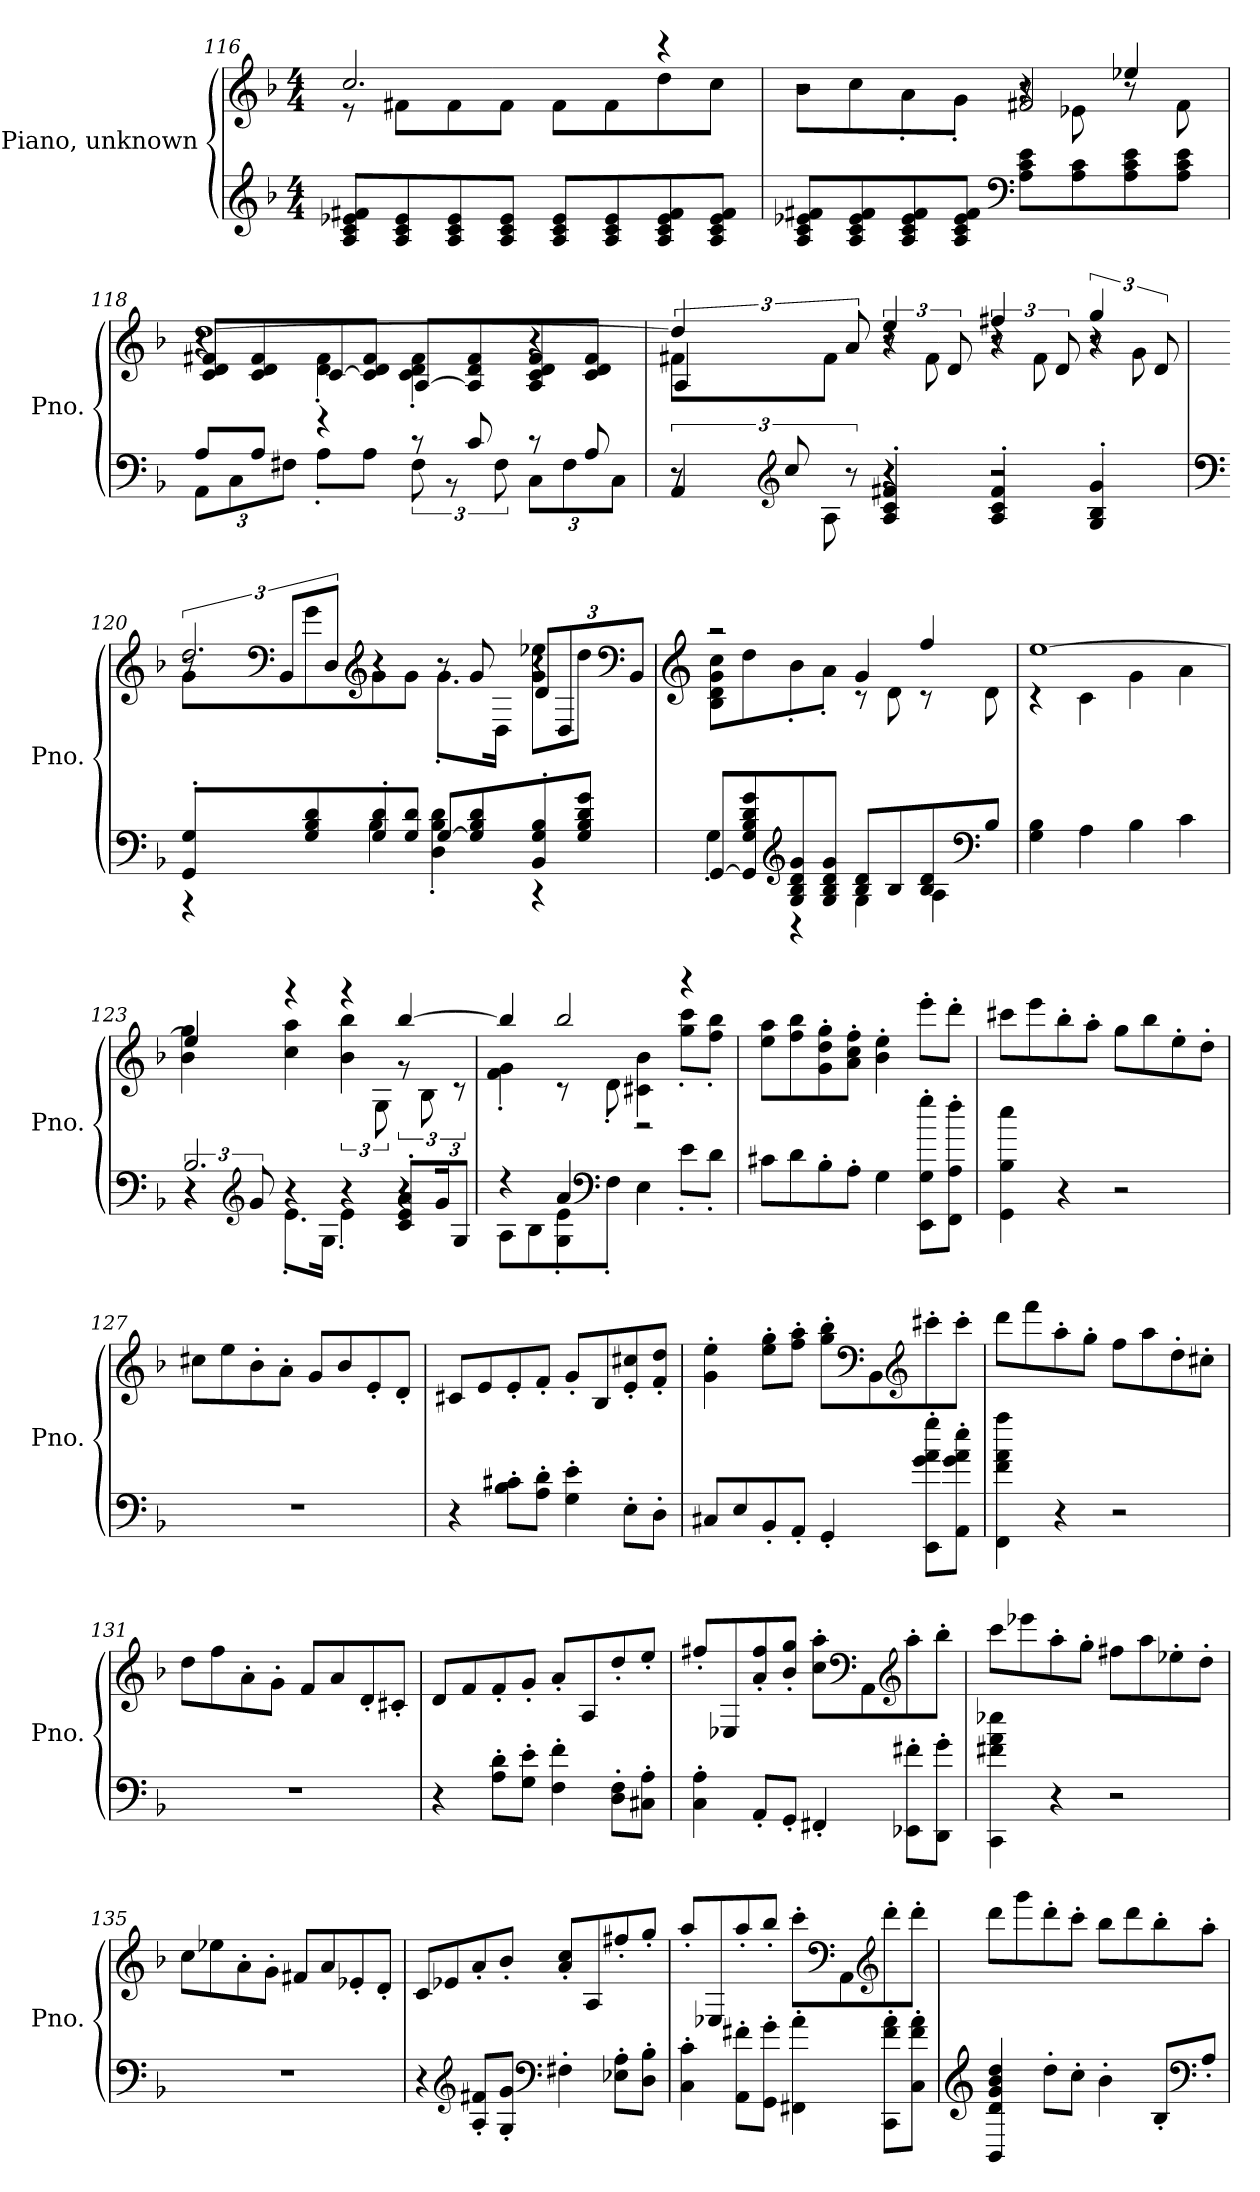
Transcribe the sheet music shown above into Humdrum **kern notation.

**kern	**kern
*part1	*part1
*staff2	*staff1
*I"Piano, unknown	*
*I'Pno.	*
!!LO:LB:g=z
*clefG2	*clefG2
*k[b-]	*k[b-]
*M4/4	*M4/4
=116	=116
*	*^
8A/ 8c/ 8e-X/ 8f#X/L	2.cc/	8r
8A/ 8c/ 8e-/	.	8f#X\L
8A/ 8c/ 8e-/	.	8f#\
8A/ 8c/ 8e-/J	.	8f#\J
8A/ 8c/ 8e-/L	.	8f#\L
8A/ 8c/ 8e-/	.	8f#\
8A/ 8c/ 8e-/ 8f#/	4r	8dd\
8A/ 8c/ 8e-/ 8f#/J	.	8cc\J
=117	=117	=117
*	*	*^
8A/ 8c/ 8e-X/ 8f#X/L	2r	8b-\L	2r
8A/ 8c/ 8e-/ 8f#/	.	8cc\	.
8A/ 8c/ 8e-/ 8f#/	.	8a'\	.
8A/ 8c/ 8e-/ 8f#/J	.	8g'\J	.
*clefF4	*	*	*
8A\ 8c\ 8e-\L	4r	8r	2f#X/
8A\ 8c\	.	8e-X\	.
8A\ 8c\ 8e-\	4ee-X/	8r	.
8A\ 8c\ 8e-\J	.	8f#\	.
!!LO:LB:g=z	!!	!!
=118	=118	=118	=118
*^	*	*	*
*	*Xbrackettup	*	*	*
8A/L	12AA\L	[1dd	4r	8c/ 8d/ 8f#X/L
.	12C\	.	.	.
8A/J	.	.	.	8c/ 8d/ 8f#/
.	12F#X\J	.	.	.
4r	8A'\L	.	4d\' 4f#\'	[8c/
.	8A\J	.	.	8c/] 8d/ 8f#/J
*	*brackettup	*	*	*
8r	12F#\	.	4c\' 4d\' 4f#\'	[8A/L
.	12r	.	.	.
8c/	.	.	.	8A/] 8d/ 8f#/
.	12F#\	.	.	.
*	*Xbrackettup	*	*	*
8r	12C\L	.	4r	8A/ 8c/ 8d/ 8f#/
.	12F#\	.	.	.
8A/	.	.	.	8c/ 8d/ 8f#/J
.	12C\J	.	.	.
*v	*v	*	*	*
=119	=119	=119	=119
*brackettup	*	*	*
*^	*	*	*
*	*^	*	*	*
12r	8r	4AA/	4dd/]	8f#X\L	6A/
*clefG2	*	*	*	*	*
12cc/	.	.	.	.	.
.	8A\	.	.	8f#\J	.
12r	.	.	.	.	12a/
4A/' 4c/' 4f#X/'	4r	4r	4ee/	8r	6r
.	.	.	.	8f#\	.
.	.	.	.	.	12d/
4A/' 4c/' 4f#/'	2r	2r	4ff#X/	8r	6r
.	.	.	.	8f#\	.
.	.	.	.	.	12d/
4G/' 4B-/' 4g/'	.	.	4r	8r	6gg/
.	.	.	.	8g\	.
.	.	.	.	.	12d/
*v	*v	*v	*	*	*
!!LO:LB:g=z	!!	!!
=120	=120	=120	=120
*clefF4	*	*	*
*^	*	*	*
8GG/' 8G/'L	4r	2.dd/	8g\L	12r
*	*	*clefF4	*	*
.	.	.	.	12BB-/L
8G/ 8B-/ 8d/	.	.	8g\	.
.	.	.	.	12D/J
*	*	*clefG2	*	*
8G/' 8d/'	4B-\	.	8g\	4r
8G/ 8d/J	.	.	8g\J	.
[8G/L	4D\' 4B-\' 4d\'	.	8.g'\L	8r
8G/] 8B-/ 8d/	.	.	.	8g/
.	.	.	16D\Jk	.
*	*	*	*	*Xbrackettup
8BB-/' 8G/' 8B-/'	4r	4r	8g\ 8ee-X\L	12d/L
.	.	.	.	12D/
8G/ 8B-/ 8d/ 8g/J	.	.	8dd\J	.
*	*	*clefF4	*	*
.	.	.	.	12BB-/J
*	*	*v	*v	*v
=121	=121	=121
*	*	*clefG2
*	*	*^
[8GG/L	4G'\	2r	8B-\ 8d\ 8g\ 8cc\L
8GG/] 8G/ 8B-/ 8d/ 8g/	.	.	8dd\
*clefG2	*	*	*
8G/ 8B-/ 8d/ 8g/	4r	.	8b-'\
8G/ 8B-/ 8d/ 8g/J	.	.	8a'\J
8B-/ 8d/L	4G\	4g/	8r
8B-/	.	.	8d\
8B-/ 8d/	4A\	4ff/	8r
*clefF4	*	*	*
8B-/J	.	.	8d\
*v	*v	*	*
=122	=122	=122
4G\ 4B-\	[1ee	4r
4A\	.	4c\
4B-\	.	4g\
4c\	.	4a\
!!LO:LB:g=z	!!
=123	=123	=123
*^	*	*
*	*^	*	*
6r	4r	2.B-/	4ee/]	4b-\ 4gg\
*clefG2	*	*	*	*
12g/	.	.	.	.
4r	8.e'\L	.	4r	4cc\ 4aa\
.	16G\Jk	.	.	.
*	*	*	*	*brackettup
4r	4e'\	.	4r	6b-\ 6bb-\
.	.	.	.	12G\
8c/' 8e/' 8a/'L	4r	4r	[4bb-/	12r
.	.	.	.	12B-\
*Xbrackettup	*	*	*	*
24g/K	.	.	.	.
12G/J	.	.	.	12r
*	*v	*v	*	*
=124	=124	=124	=124
4r	8A\L	4bb-/]	4f\' 4g\'
.	8B-\	.	.
4a/	8G\' 8e\'	2bb-/	8r
*clefF4	*	*	*
.	8F'\J	.	8d'\
2r	4E\	.	4c#X\ 4b-\
.	8e'\L	4r	8gg\' 8ccc\'L
.	8d'\J	.	8ff\' 8bb-\'J
*v	*v	*	*
*	*v	*v
=125	=125
8c#X\L	8ee\ 8aa\L
8d\	8ff\ 8bb-\
8B-'\	8g\' 8dd\' 8gg\'
8A'\J	8a\' 8cc\' 8ff\'J
4G\	4b-\' 4ee\'
8EE\' 8G\' 8gg\'L	8eee'\L
8FF\' 8A\' 8ff\'J	8ddd'\J
=126	=126
4GG\ 4B-\ 4ee\	8ccc#X\L
.	8eee\
4r	8bb-'\
.	8aa'\J
2r	8gg\L
.	8bb-\
.	8ee'\
.	8dd'\J
!!LO:LB:g=z
=127	=127
1r	8cc#X\L
.	8ee\
.	8b-'\
.	8a'\J
.	8g/L
.	8b-/
.	8e'/
.	8d'/J
=128	=128
4r	8c#X/L
.	8e/
8B-\' 8c#X\'L	8e'/
8A\' 8d\'J	8f'/J
4G\' 4e\'	8g'/L
.	8B-/
8E'\L	8e/' 8cc#X/'
8D'\J	8f/' 8dd/'J
=129	=129
8C#X/L	4g\' 4ee\'
8E/	.
8BB-'/	8ee\' 8gg\'L
8AA'/J	8ff\' 8aa\'J
4GG'/	8gg\' 8bb-\'L
*	*clefF4
.	8BB-\
*	*clefG2
8EE\' 8g\' 8a\' 8gg\'L	8ccc#X'\
8AA\' 8g\' 8a\' 8ee\'J	8ccc#'\J
=130	=130
4FF\ 4f\ 4a\ 4aa\	8ddd\L
.	8fff\
4r	8aa'\
.	8gg'\J
2r	8ff\L
.	8aa\
.	8dd'\
.	8cc#X'\J
!!LO:PB:g=z
=131	=131
1r	8dd\L
.	8ff\
.	8a'\
.	8g'\J
.	8f/L
.	8a/
.	8d'/
.	8c#X'/J
=132	=132
4r	8d/L
.	8f/
8A\' 8d\'L	8f'/
8G\' 8e\'J	8g'/J
4F\' 4f\'	8a'/L
.	8A/
8D\' 8F\'L	8dd'/
8C#X\' 8A\'J	8ee'/J
=133	=133
4C\' 4A\'	8ff#X'/L
.	8E-X/
8AA'/L	8a/' 8ff#/'
8GG'/J	8b-/' 8gg/'J
4FF#X'/	8cc\' 8aa\'L
*	*clefF4
.	8AA\
*	*clefG2
8EE-X\' 8f#X\'L	8aa'\
8DD\' 8g\'J	8bb-'\J
=134	=134
4CC\ 4f#X\ 4a\ 4ee-X\	8ccc\L
.	8eee-X\
4r	8aa'\
.	8gg'\J
2r	8ff#X\L
.	8aa\
.	8ee-X'\
.	8dd'\J
!!LO:LB:g=z
=135	=135
1r	8cc\L
.	8ee-X\
.	8a'\
.	8g'\J
.	8f#X/L
.	8a/
.	8e-X'/
.	8d'/J
=136	=136
4r	8c/L
.	8e-X/
*clefG2	*
8A/' 8f#X/'L	8a'/
8G/' 8g/'J	8b-'/J
*clefF4	*
4F#X'\	8a/' 8cc/'L
.	8A/
8E-X\' 8A\'L	8ff#X'/
8D\' 8B-\'J	8gg'/J
=137	=137
4C\' 4c\'	8aa'/L
.	8E-X/
8AA\' 8f#X\'L	8aa'/
8GG\' 8g\'J	8bb-'/J
4FF#X\' 4a\'	8ccc'\L
*	*clefF4
.	8AA\
*	*clefG2
8CC\' 8f#\' 8a\'L	8ddd'\
8C\' 8f#\' 8a\'J	8ddd'\J
!!LO:LB:g=z
=138	=138
*clefG2	*
4BB-/ 4d/ 4g/ 4b-/ 4dd/	8ddd\L
.	8ggg\
8dd'\L	8ddd'\
8cc'\J	8ccc'\J
4b-'\	8bb-\L
.	8ddd\
8B-'/L	8bb-'\
*clefF4	*
8A'/J	8aa'\J
=	=
*-	*-
